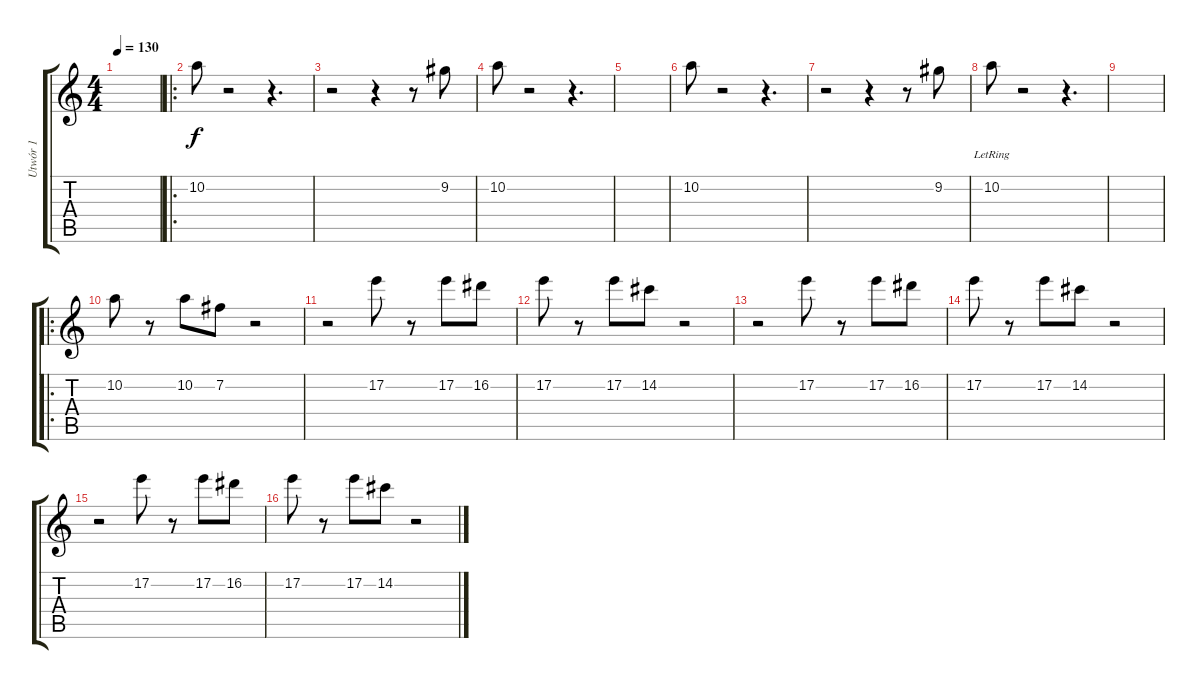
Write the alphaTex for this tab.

\track ("Utwór 1" "Utwór 1") {instrument overdrivenguitar}
\staff {score tabs}
\tuning (E4 B3 G3 D3 A2 E2) {hide}
\ts (4 4)
\tempo 130
\clef g2
\ks c
|
\ro
10.2.8 r.2 r.4{d} |
r.2 r.4 r.8 9.2.8 |
10.2.8 r.2 r.4{d} |
|
10.2.8 r.2 r.4{d} |
r.2 r.4 r.8 9.2.8 |
10.2{lr}.8 r.2 r.4{d} |
|
\ro
10.2.8 r.8 10.2.8 7.2.8 r.2 |
r.2 17.2.8 r.8 17.2.8 16.2.8 |
17.2.8 r.8 17.2.8 14.2.8 r.2 |
r.2 17.2.8 r.8 17.2.8 16.2.8 |
17.2.8 r.8 17.2.8 14.2.8 r.2 |
r.2 17.2.8 r.8 17.2.8 16.2.8 |
17.2.8 r.8 17.2.8 14.2.8 r.2
